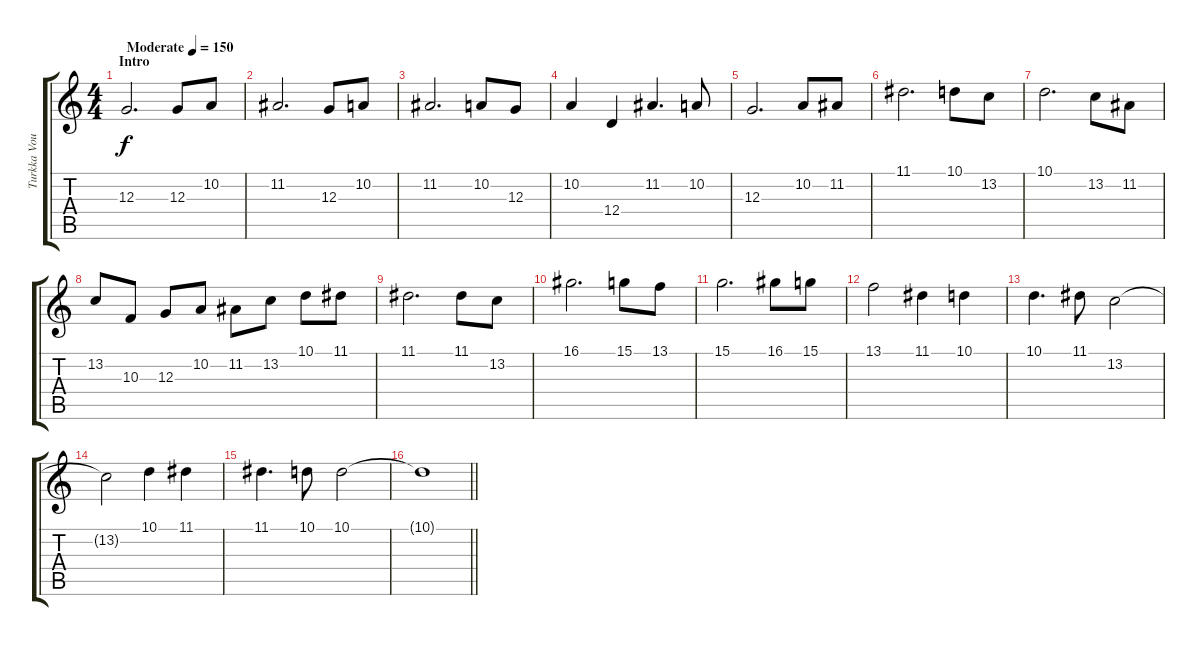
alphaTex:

\track ("Turkka Vourinen (Lead)" "Turkka Vou") {instrument lead1square}
\staff {score tabs}
\tuning (E4 B3 G3 D3 A2 E2) {hide}
\ts (4 4)
\section ("" "Intro")
\tempo (150 "Moderate")
\clef g2
\ks c
12.3.2{d dy f instrument lead1square} 12.3.8 10.2.8 |
11.2.2{d} 12.3.8 10.2.8 |
11.2.2{d} 10.2.8 12.3.8 |
10.2.4 12.4.4 11.2.4{d} 10.2.8 |
12.3.2{d} 10.2.8 11.2.8 |
11.1.2{d} 10.1.8 13.2.8 |
10.1.2{d} 13.2.8 11.2.8 |
13.2.8 10.3.8 12.3.8 10.2.8 11.2.8 13.2.8 10.1.8 11.1.8 |
11.1.2{d} 11.1.8 13.2.8 |
16.1.2{d} 15.1.8 13.1.8 |
15.1.2{d} 16.1.8 15.1.8 |
13.1.2 11.1.4 10.1.4 |
10.1.4{d} 11.1.8 13.2.2 |
13.2{t}.2 10.1.4 11.1.4 |
11.1.4{d} 10.1.8 10.1.2 |
\barLineRight lightlight
10.1{t}.1
